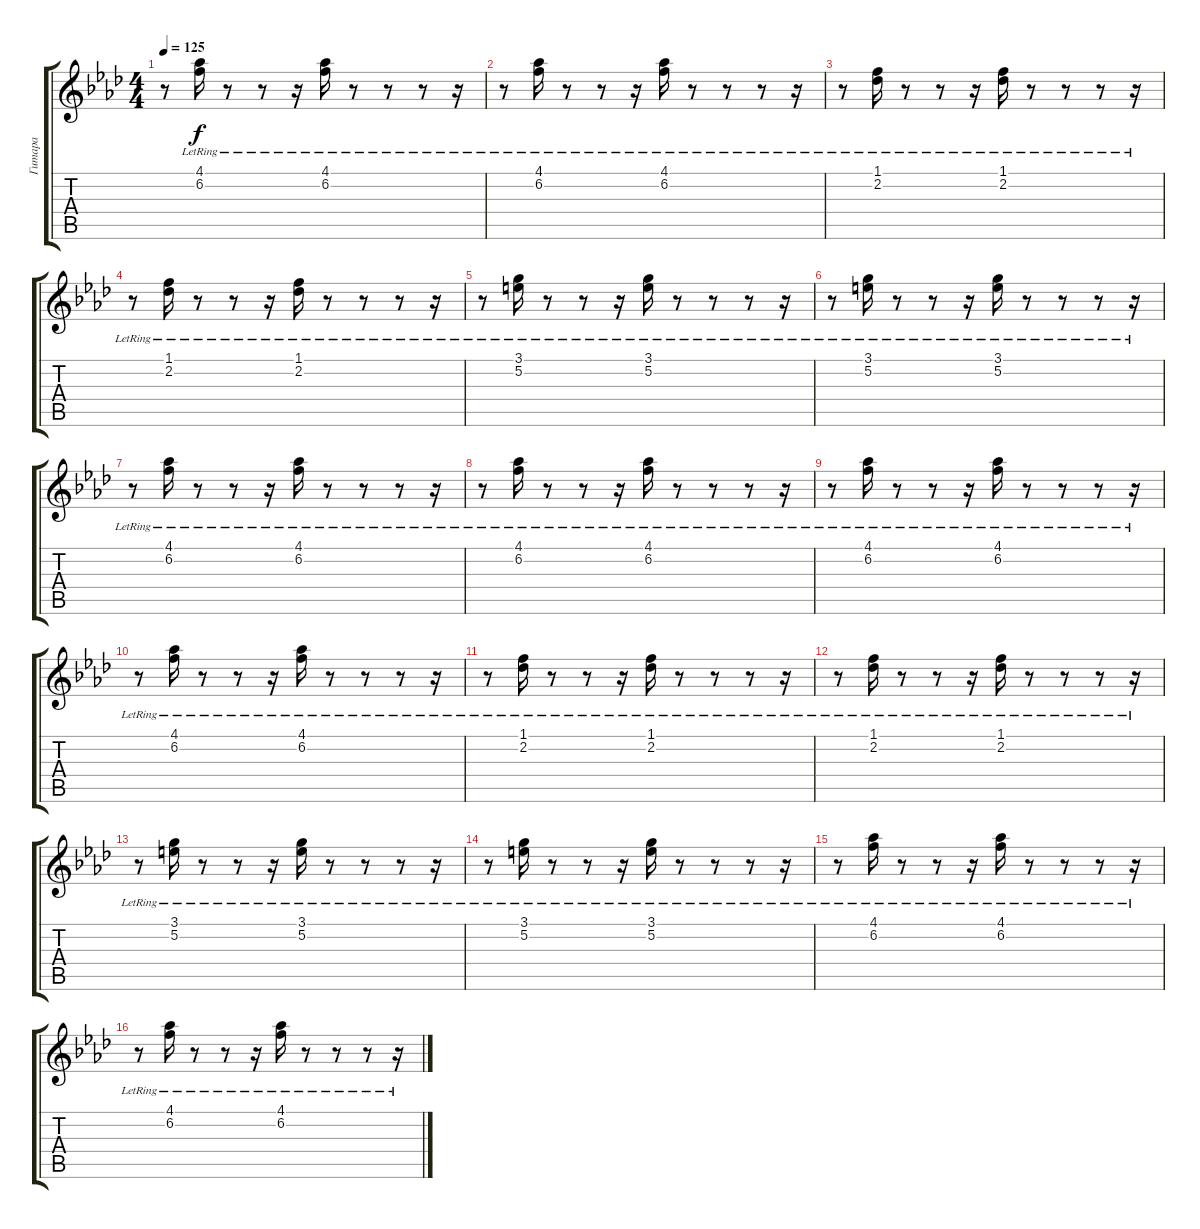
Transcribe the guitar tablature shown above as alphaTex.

\track ("Гитара" "Гитара") {solo instrument electricguitarclean}
\staff {score tabs}
\tuning (E4 B3 G3 D3 A2 E2) {hide}
\ts (4 4)
\tempo 125
\clef g2
\ks fminor
r.8{dy f} (4.1{lr} 6.2{lr}).16 r.8 r.8 r.16 (4.1{lr} 6.2{lr}).16 r.8 r.8 r.8 r.16 |
r.8 (4.1{lr} 6.2{lr}).16 r.8 r.8 r.16 (4.1{lr} 6.2{lr}).16 r.8 r.8 r.8 r.16 |
r.8 (1.1{lr} 2.2{lr}).16 r.8 r.8 r.16 (1.1{lr} 2.2{lr}).16 r.8 r.8 r.8 r.16 |
r.8 (1.1{lr} 2.2{lr}).16 r.8 r.8 r.16 (1.1{lr} 2.2{lr}).16 r.8 r.8 r.8 r.16 |
r.8 (3.1{lr} 5.2{lr}).16 r.8 r.8 r.16 (3.1{lr} 5.2{lr}).16 r.8 r.8 r.8 r.16 |
r.8 (3.1{lr} 5.2{lr}).16 r.8 r.8 r.16 (3.1{lr} 5.2{lr}).16 r.8 r.8 r.8 r.16 |
r.8 (4.1{lr} 6.2{lr}).16 r.8 r.8 r.16 (4.1{lr} 6.2{lr}).16 r.8 r.8 r.8 r.16 |
r.8 (4.1{lr} 6.2{lr}).16 r.8 r.8 r.16 (4.1{lr} 6.2{lr}).16 r.8 r.8 r.8 r.16 |
r.8 (4.1{lr} 6.2{lr}).16 r.8 r.8 r.16 (4.1{lr} 6.2{lr}).16 r.8 r.8 r.8 r.16 |
r.8 (4.1{lr} 6.2{lr}).16 r.8 r.8 r.16 (4.1{lr} 6.2{lr}).16 r.8 r.8 r.8 r.16 |
r.8 (1.1{lr} 2.2{lr}).16 r.8 r.8 r.16 (1.1{lr} 2.2{lr}).16 r.8 r.8 r.8 r.16 |
r.8 (1.1{lr} 2.2{lr}).16 r.8 r.8 r.16 (1.1{lr} 2.2{lr}).16 r.8 r.8 r.8 r.16 |
r.8 (3.1{lr} 5.2{lr}).16 r.8 r.8 r.16 (3.1{lr} 5.2{lr}).16 r.8 r.8 r.8 r.16 |
r.8 (3.1{lr} 5.2{lr}).16 r.8 r.8 r.16 (3.1{lr} 5.2{lr}).16 r.8 r.8 r.8 r.16 |
r.8 (4.1{lr} 6.2{lr}).16 r.8 r.8 r.16 (4.1{lr} 6.2{lr}).16 r.8 r.8 r.8 r.16 |
r.8 (4.1{lr} 6.2{lr}).16 r.8 r.8 r.16 (4.1{lr} 6.2{lr}).16 r.8 r.8 r.8 r.16
